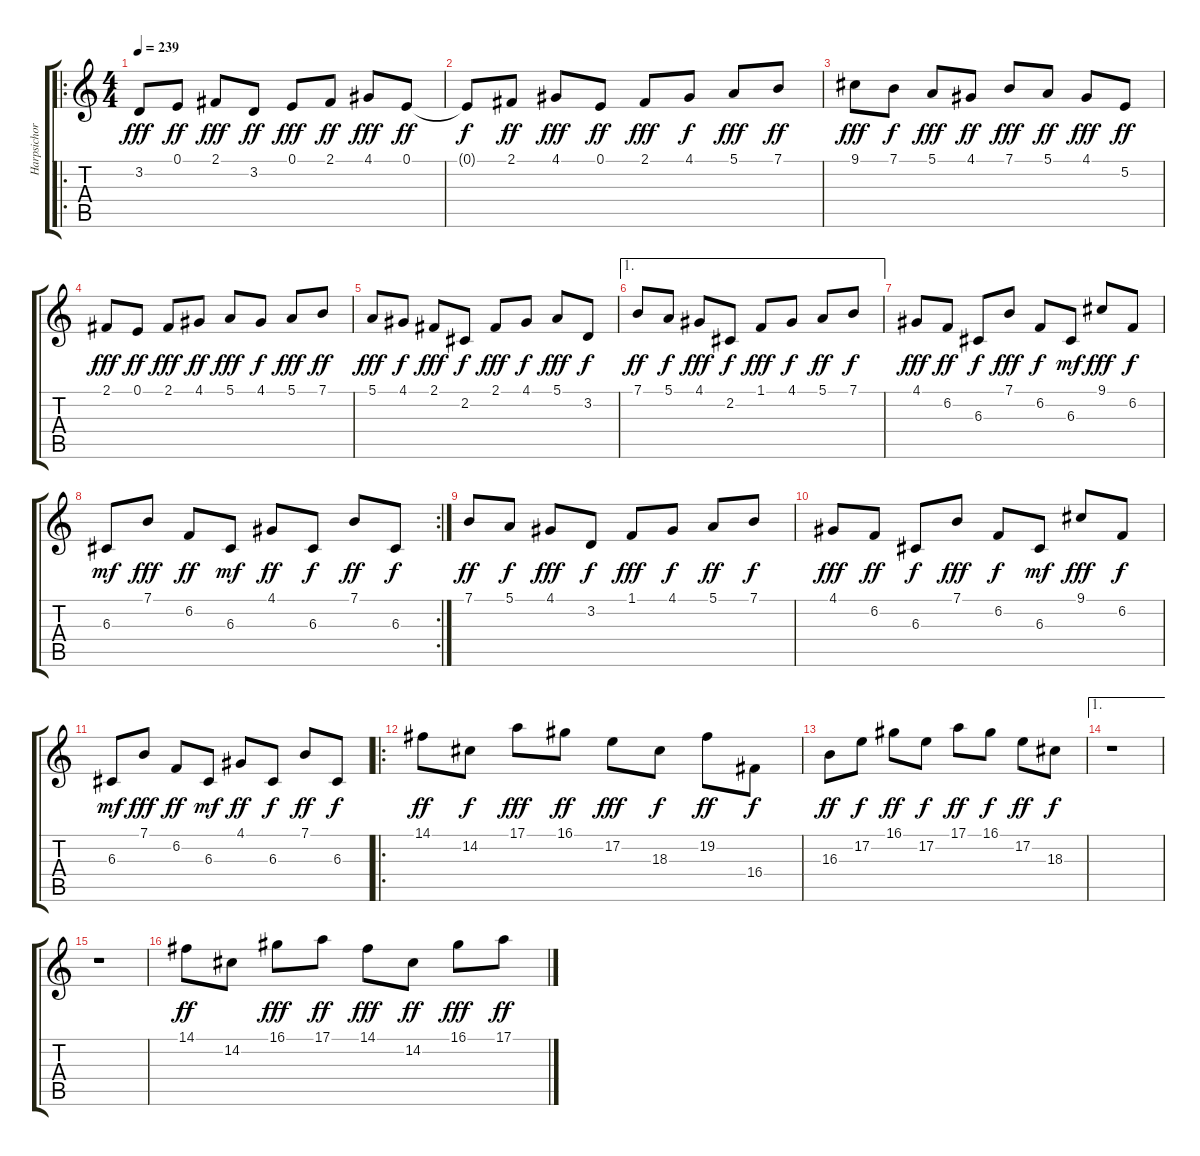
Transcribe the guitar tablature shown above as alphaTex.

\track ("Harpsichord" "Harpsichor") {instrument harpsichord}
\staff {score tabs}
\tuning (E4 B3 G3 D3 A2 E2) {hide}
\ro
\ts (4 4)
\tempo 239
\clef g2
\ks c
3.2.8{dy fff} 0.1.8{dy ff} 2.1.8{dy fff} 3.2.8{dy ff} 0.1.8{dy fff} 2.1.8{dy ff} 4.1.8{dy fff} 0.1.8{dy ff} |
0.1{t}.8{dy f} 2.1.8{dy ff} 4.1.8{dy fff} 0.1.8{dy ff} 2.1.8{dy fff} 4.1.8{dy f} 5.1.8{dy fff} 7.1.8{dy ff} |
9.1.8{dy fff} 7.1.8{dy f} 5.1.8{dy fff} 4.1.8{dy ff} 7.1.8{dy fff} 5.1.8{dy ff} 4.1.8{dy fff} 5.2.8{dy ff} |
2.1.8{dy fff} 0.1.8{dy ff} 2.1.8{dy fff} 4.1.8{dy ff} 5.1.8{dy fff} 4.1.8{dy f} 5.1.8{dy fff} 7.1.8{dy ff} |
5.1.8{dy fff} 4.1.8{dy f} 2.1.8{dy fff} 2.2.8{dy f} 2.1.8{dy fff} 4.1.8{dy f} 5.1.8{dy fff} 3.2.8{dy f} |
\ae 1
7.1.8{dy ff} 5.1.8{dy f} 4.1.8{dy fff} 2.2.8{dy f} 1.1.8{dy fff} 4.1.8{dy f} 5.1.8{dy ff} 7.1.8{dy f} |
4.1.8{dy fff} 6.2.8{dy ff} 6.3.8{dy f} 7.1.8{dy fff} 6.2.8{dy f} 6.3.8{dy mf} 9.1.8{dy fff} 6.2.8{dy f} |
\rc 2
6.3.8{dy mf} 7.1.8{dy fff} 6.2.8{dy ff} 6.3.8{dy mf} 4.1.8{dy ff} 6.3.8{dy f} 7.1.8{dy ff} 6.3.8{dy f} |
7.1.8{dy ff} 5.1.8{dy f} 4.1.8{dy fff} 3.2.8{dy f} 1.1.8{dy fff} 4.1.8{dy f} 5.1.8{dy ff} 7.1.8{dy f} |
4.1.8{dy fff} 6.2.8{dy ff} 6.3.8{dy f} 7.1.8{dy fff} 6.2.8{dy f} 6.3.8{dy mf} 9.1.8{dy fff} 6.2.8{dy f} |
6.3.8{dy mf} 7.1.8{dy fff} 6.2.8{dy ff} 6.3.8{dy mf} 4.1.8{dy ff} 6.3.8{dy f} 7.1.8{dy ff} 6.3.8{dy f} |
\ro
14.1.8{dy ff} 14.2.8{dy f} 17.1.8{dy fff} 16.1.8{dy ff} 17.2.8{dy fff} 18.3.8{dy f} 19.2.8{dy ff} 16.4.8{dy f} |
16.3.8{dy ff} 17.2.8{dy f} 16.1.8{dy ff} 17.2.8{dy f} 17.1.8{dy ff} 16.1.8{dy f} 17.2.8{dy ff} 18.3.8{dy f} |
\ae 1
r.1 |
r.1 |
14.1.8{dy ff} 14.2.8 16.1.8{dy fff} 17.1.8{dy ff} 14.1.8{dy fff} 14.2.8{dy ff} 16.1.8{dy fff} 17.1.8{dy ff}
